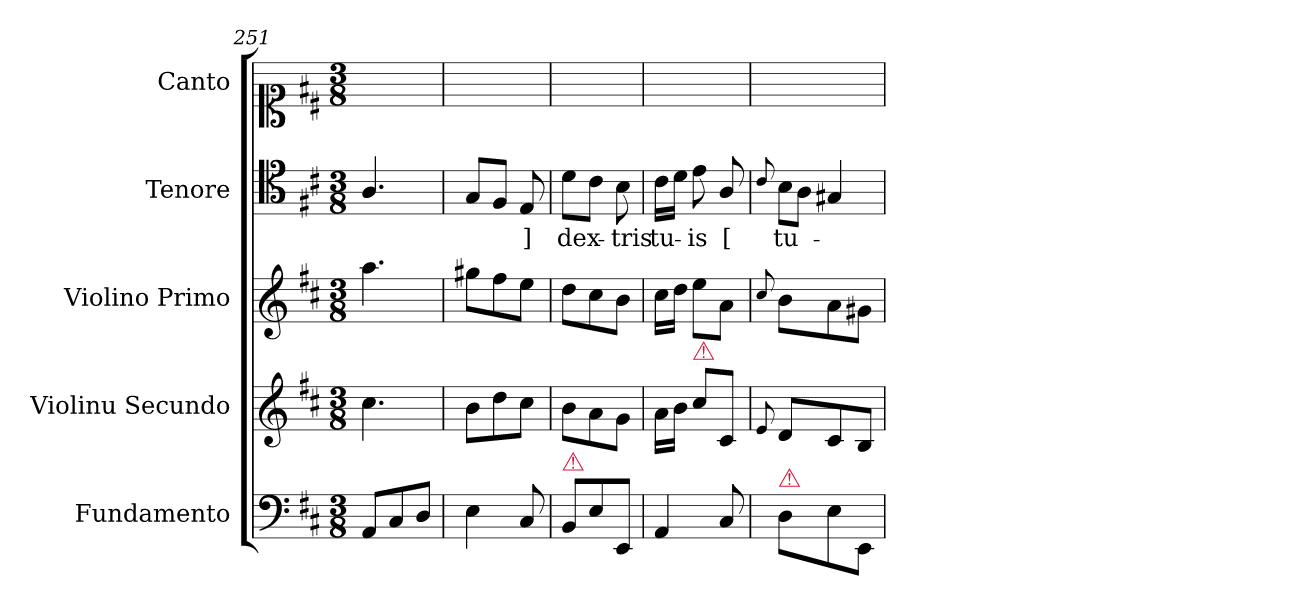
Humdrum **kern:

**kern	**kern	**kern	**kern	**text	**kern
*part5	*part4	*part3	*part2	*part2	*part1
*staff5	*staff4	*staff3	*staff2	*staff2	*staff1
*I"Fundamento	*I"Violinu Secundo	*I"Violino Primo	*I"Tenore	*	*I"Canto
*	*I'vl 2	*I'vl 1	*I'T	*	*
*clefF4	*clefG2	*clefG2	*clefC4	*	*clefC1
*k[f#c#]	*k[f#c#]	*k[f#c#]	*k[f#c#]	*	*k[f#c#]
*D:	*D:	*D:	*	*	*D:
*M3/8	*M3/8	*M3/8	*M3/8	*	*M3/8
=251	=251	=251	=251	=251	=251
8AA/L	4.cc#\	4.aa\	4.A/	.	4.ryy
8C#/	.	.	.	.	.
8D/J	.	.	.	.	.
=252	=252	=252	=252	=252	=252
4E\	8b\L	8gg#X\L	8G/L	.	4.ryy
.	8dd\	8ff#\	8F#/J	.	.
8C#/	8cc#\J	8ee\J	8E/	-]	.
=253	=253	=253	=253	=253	=253
!LO:TX:a:color=crimson:t=⚠	!	!	!	!	!
8BB/L	8b\L	8dd\L	8d\L	dex-	4.ryy
8E\	8a\	8cc#\	8c#\J	.	.
8EE/J	8g\J	8b\J	8B\	-tris	.
=254	=254	=254	=254	=254	=254
4AA/	16a\LL	16cc#\LL	16c#\LL	tu-	4.ryy
.	16b\JJ	16dd\JJ	16d\JJ	.	.
!	!LO:TX:a:color=crimson:t=⚠	!	!	!	!
.	8cc#\L	8ee\L	8e\	-is	.
8C#/	8c#/J	8a\J	8A/	[	.
=255	=255	=255	=255	=255	=255
.	8qqe/	8qqcc#/	8qqc#/	.	.
!LO:TX:a:color=crimson:t=⚠	!	!	!	!	!
!	!	!	!LO:N:vis=8	!	!
8D\L	8d/L	8b\L	16B\L	tu-	4.ryy
!	!	!	!LO:N:vis=8	!	!
.	.	.	16A\J	.	.
8E\	8c#/	8a\	4G#X/	.	.
8EE/J	8B/J	8g#X\J	.	.	.
=	=	=	=	=	=
*-	*-	*-	*-	*-	*-
